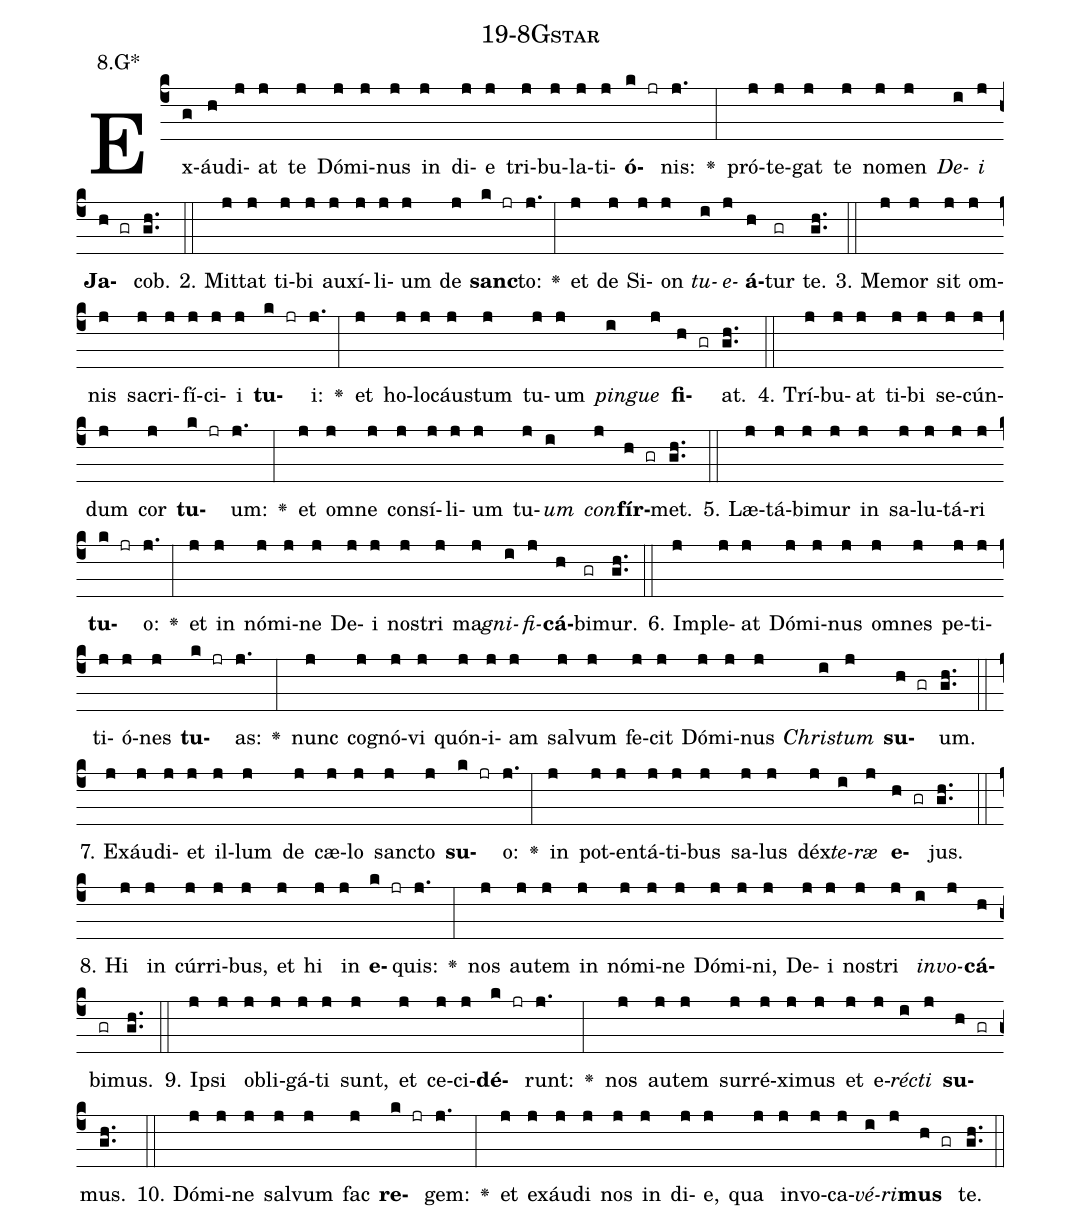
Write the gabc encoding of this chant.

name: 19-8Gstar;
annotation: 8.G*;
%%
(c4)Ex(g)áu(h)di(j)at(j) te(j) Dó(j)mi(j)nus(j) in(j) di(j)e(j) tri(j)bu(j)la(j)ti(j)<b>ó</b>(k jr)nis:(j.) <v>\greheightstar</v>(:) pró(j)te(j)gat(j) te(j) no(j)men(j) <i>De</i>(i)<i>i</i>(j) <b>Ja</b>(h gr)cob.(gh..) (::)
2. Mit(j)tat(j) ti(j)bi(j) au(j)xí(j)li(j)um(j) de(j) <b>sanc</b>(k jr)to:(j.) <v>\greheightstar</v>(:) et(j) de(j) Si(j)on(j) <i>tu</i>(i)<i>e</i>(j)<b>á</b>(h)tur(gr) te.(gh..) (::)
3. Me(j)mor(j) sit(j) om(j)nis(j) sa(j)cri(j)fí(j)ci(j)i(j) <b>tu</b>(k jr)i:(j.) <v>\greheightstar</v>(:) et(j) ho(j)lo(j)cáus(j)tum(j) tu(j)um(j) <i>pin</i>(i)<i>gue</i>(j) <b>fi</b>(h gr)at.(gh..) (::)
4. Trí(j)bu(j)at(j) ti(j)bi(j) se(j)cún(j)dum(j) cor(j) <b>tu</b>(k jr)um:(j.) <v>\greheightstar</v>(:) et(j) om(j)ne(j) con(j)sí(j)li(j)um(j) tu(j)<i>um</i>(i) <i>con</i>(j)<b>fír</b>(h gr)met.(gh..) (::)
5. Læ(j)tá(j)bi(j)mur(j) in(j) sa(j)lu(j)tá(j)ri(j) <b>tu</b>(k jr)o:(j.) <v>\greheightstar</v>(:) et(j) in(j) nó(j)mi(j)ne(j) De(j)i(j) nos(j)tri(j) ma(j)<i>gni</i>(i)<i>fi</i>(j)<b>cá</b>(h)bi(gr)mur.(gh..) (::)
6. Im(j)ple(j)at(j) Dó(j)mi(j)nus(j) om(j)nes(j) pe(j)ti(j)ti(j)ó(j)nes(j) <b>tu</b>(k jr)as:(j.) <v>\greheightstar</v>(:) nunc(j) co(j)gnó(j)vi(j) quón(j)i(j)am(j) sal(j)vum(j) fe(j)cit(j) Dó(j)mi(j)nus(j) <i>Chris</i>(i)<i>tum</i>(j) <b>su</b>(h gr)um.(gh..) (::)
7. Ex(j)áu(j)di(j)et(j) il(j)lum(j) de(j) cæ(j)lo(j) sanc(j)to(j) <b>su</b>(k jr)o:(j.) <v>\greheightstar</v>(:) in(j) pot(j)en(j)tá(j)ti(j)bus(j) sa(j)lus(j) déx(j)<i>te</i>(i)<i>ræ</i>(j) <b>e</b>(h gr)jus.(gh..) (::)
8. Hi(j) in(j) cúr(j)ri(j)bus,(j) et(j) hi(j) in(j) <b>e</b>(k jr)quis:(j.) <v>\greheightstar</v>(:) nos(j) au(j)tem(j) in(j) nó(j)mi(j)ne(j) Dó(j)mi(j)ni,(j) De(j)i(j) nos(j)tri(j) <i>in</i>(i)<i>vo</i>(j)<b>cá</b>(h)bi(gr)mus.(gh..) (::)
9. Ip(j)si(j) ob(j)li(j)gá(j)ti(j) sunt,(j) et(j) ce(j)ci(j)<b>dé</b>(k jr)runt:(j.) <v>\greheightstar</v>(:) nos(j) au(j)tem(j) sur(j)ré(j)xi(j)mus(j) et(j) e(j)<i>réc</i>(i)<i>ti</i>(j) <b>su</b>(h gr)mus.(gh..) (::)
10. Dó(j)mi(j)ne(j) sal(j)vum(j) fac(j) <b>re</b>(k jr)gem:(j.) <v>\greheightstar</v>(:) et(j) ex(j)áu(j)di(j) nos(j) in(j) di(j)e,(j) qua(j) in(j)vo(j)ca(j)<i>vé</i>(i)<i>ri</i>(j)<b>mus</b>(h gr) te.(gh..) (::)
